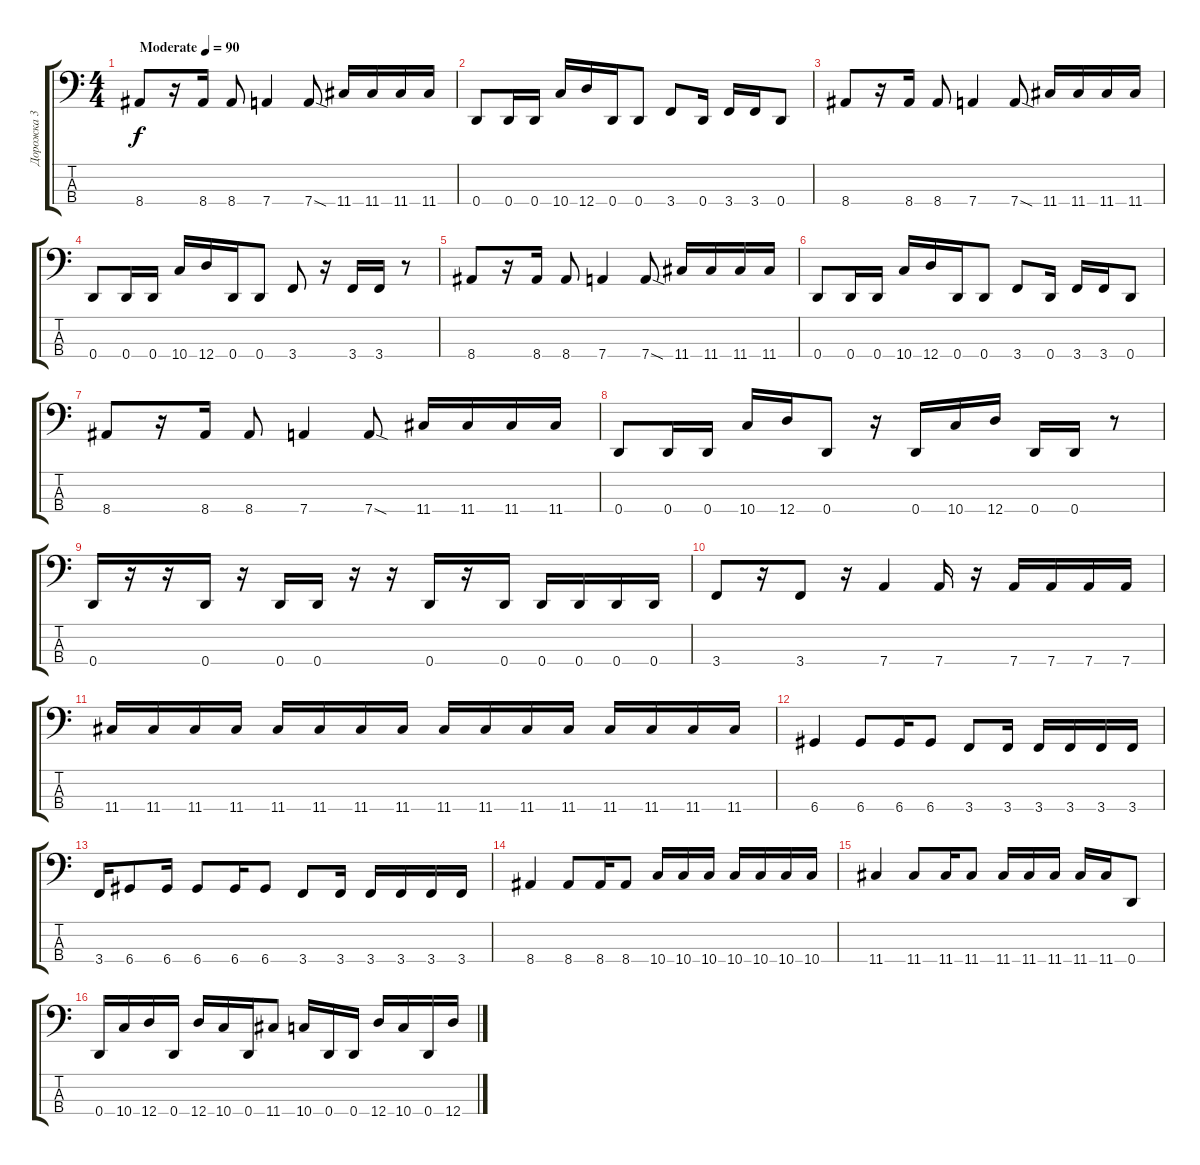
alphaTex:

\track ("Дорожка 3" "Дорожка 3") {instrument electricbassfinger}
\staff {score tabs}
\tuning (G2 D2 A1 D1) {hide}
\ts (4 4)
\tempo (90 "Moderate")
\clef f4
\ks c
8.4.8{dy f instrument electricbassfinger} r.16 8.4.16 8.4.8 7.4.4 7.4{sod}.8 11.4.16 11.4.16 11.4.16 11.4.16 |
0.4.8 0.4.16 0.4.16 10.4.16 12.4.16 0.4.16 0.4.8 3.4.8 0.4.16 3.4.16 3.4.16 0.4.8 |
8.4.8 r.16 8.4.16 8.4.8 7.4.4 7.4{sod}.8 11.4.16 11.4.16 11.4.16 11.4.16 |
0.4.8 0.4.16 0.4.16 10.4.16 12.4.16 0.4.16 0.4.8 3.4.8 r.16 3.4.16 3.4.16 r.8 |
8.4.8 r.16 8.4.16 8.4.8 7.4.4 7.4{sod}.8 11.4.16 11.4.16 11.4.16 11.4.16 |
0.4.8 0.4.16 0.4.16 10.4.16 12.4.16 0.4.16 0.4.8 3.4.8 0.4.16 3.4.16 3.4.16 0.4.8 |
8.4.8 r.16 8.4.16 8.4.8 7.4.4 7.4{sod}.8 11.4.16 11.4.16 11.4.16 11.4.16 |
0.4.8 0.4.16 0.4.16 10.4.16 12.4.16 0.4.8 r.16 0.4.16 10.4.16 12.4.16 0.4.16 0.4.16 r.8 |
0.4.16 r.16 r.16 0.4.16 r.16 0.4.16 0.4.16 r.16 r.16 0.4.16 r.16 0.4.16 0.4.16 0.4.16 0.4.16 0.4.16 |
3.4.8 r.16 3.4.8 r.16 7.4.4 7.4.16 r.16 7.4.16 7.4.16 7.4.16 7.4.16 |
11.4.16 11.4.16 11.4.16 11.4.16 11.4.16 11.4.16 11.4.16 11.4.16 11.4.16 11.4.16 11.4.16 11.4.16 11.4.16 11.4.16 11.4.16 11.4.16 |
6.4.4 6.4.8 6.4.16 6.4.8 3.4.8 3.4.16 3.4.16 3.4.16 3.4.16 3.4.16 |
3.4.16 6.4.8 6.4.16 6.4.8 6.4.16 6.4.8 3.4.8 3.4.16 3.4.16 3.4.16 3.4.16 3.4.16 |
8.4.4 8.4.8 8.4.16 8.4.8 10.4.16 10.4.16 10.4.16 10.4.16 10.4.16 10.4.16 10.4.16 |
11.4.4 11.4.8 11.4.16 11.4.8 11.4.16 11.4.16 11.4.16 11.4.16 11.4.16 0.4.8 |
0.4.16 10.4.16 12.4.16 0.4.16 12.4.16 10.4.16 0.4.16 11.4.8 10.4.16 0.4.16 0.4.16 12.4.16 10.4.16 0.4.16 12.4.16
